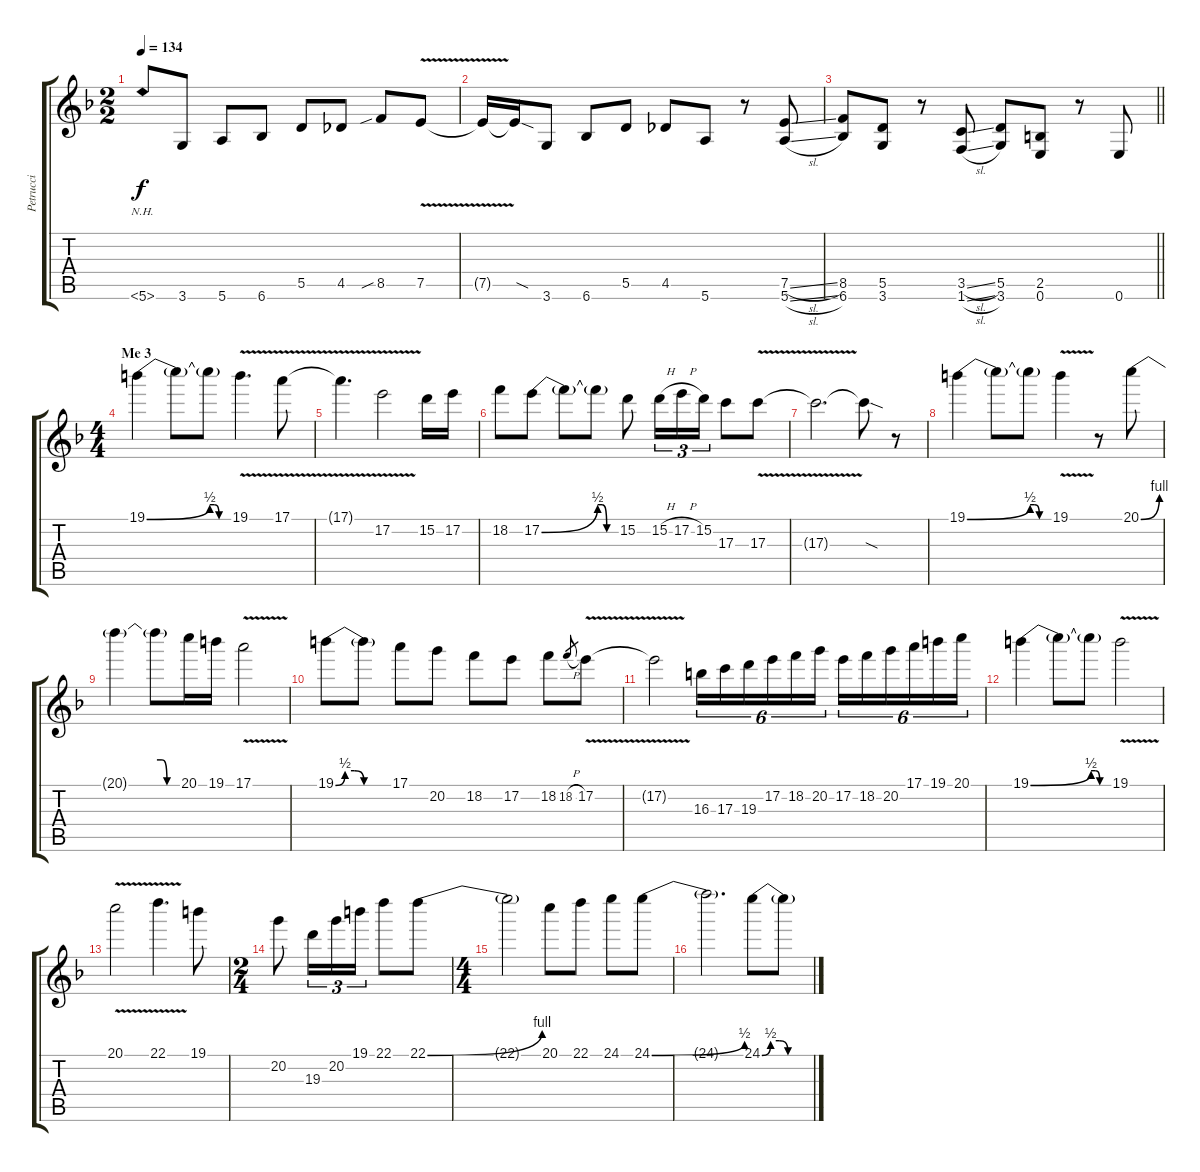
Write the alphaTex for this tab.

\track ("Petrucci" "Petrucci") {instrument distortionguitar}
\staff {score tabs}
\tuning (E4 B3 G3 D3 A2 E2) {hide}
\ts (2 2)
\tempo 134
\clef g2
\ks f
5.6{nh}.8{dy f} 3.6.8 5.6.8 6.6.8 5.5.8 4.5.8 8.5{sib}.8 7.5{v}.8 |
7.5{t}.16 7.5{sod t}.16 3.6.8 6.6.8 5.5.8 4.5.8 5.6.8 r.8 (7.5{sl} 5.6{sl}).8 |
\barLineRight lightlight
(8.5 6.6).8 (5.5 3.6).8 r.8 (3.5{sl} 1.6{sl}).8 (5.5 3.6).8 (2.5 0.6).8 r.8 0.6.8 |
\ts (4 4)
\section ("" "Me 3")
19.1{be (bend 0 0 60 2)}.4 19.1{t}.8 19.1{be (custom 0 2 15 2 30 0 60 0) t}.8 19.1{v}.4{d} 17.1{v}.8 |
17.1{t}.4{d} 17.2{v}.2 15.2.16 17.2.16 |
18.2.8 17.2{be (bend 0 0 60 2)}.8 17.2{t}.8 17.2{be (custom 0 2 15 2 30 0 60 0) t}.8 15.2.8 15.2{h}.16{tu (3 2)} 17.2{h}.16{tu (3 2)} 15.2.16{tu (3 2)} 17.3.8 17.3{v}.8 |
17.3{t}.2{d} 17.3{sod t}.8 r.8 |
19.1{be (bend 0 0 60 2)}.4 19.1{t}.8 19.1{be (custom 0 2 15 2 30 0 60 0) t}.8 19.1{v}.4 r.8 20.1{be (bend 0 0 60 4)}.8 |
20.1{t}.4 20.1{be (custom 0 4 15 4 30 0 60 0) t}.8 20.1.16 19.1.16 17.1{v}.2 |
19.1{be (custom 0 0 10 2 20 2 30 0 60 0)}.8 19.1{t}.8 17.1.8 20.2.8 18.2.8 17.2.8 18.2.8 18.2{h}.8{gr} 17.2{v}.8 |
17.2{t}.2 16.3.16{tu (6 4)} 17.3.16{tu (6 4)} 19.3.16{tu (6 4)} 17.2.16{tu (6 4)} 18.2.16{tu (6 4)} 20.2.16{tu (6 4)} 17.2.16{tu (6 4)} 18.2.16{tu (6 4)} 20.2.16{tu (6 4)} 17.1.16{tu (6 4)} 19.1.16{tu (6 4)} 20.1.16{tu (6 4)} |
19.1{be (bend 0 0 60 2)}.4 19.1{t}.8 19.1{be (custom 0 2 15 2 30 0 60 0) t}.8 19.1{v}.2 |
20.1{v}.2 22.1{v}.4{d} 19.1.8 |
\ts (2 4)
20.2.8 19.3.16{tu (3 2)} 20.2.16{tu (3 2)} 19.1.16{tu (3 2)} 22.1.8 22.1{be (bend 0 0 60 4)}.8 |
\ts (4 4)
22.1{t}.2 20.1.8 22.1.8 24.1.8 24.1{be (bend 0 0 60 2)}.8 |
24.1{t}.2{d} 24.1{be (custom 0 0 10 2 20 2 30 0 60 0)}.8 24.1{t}.8
